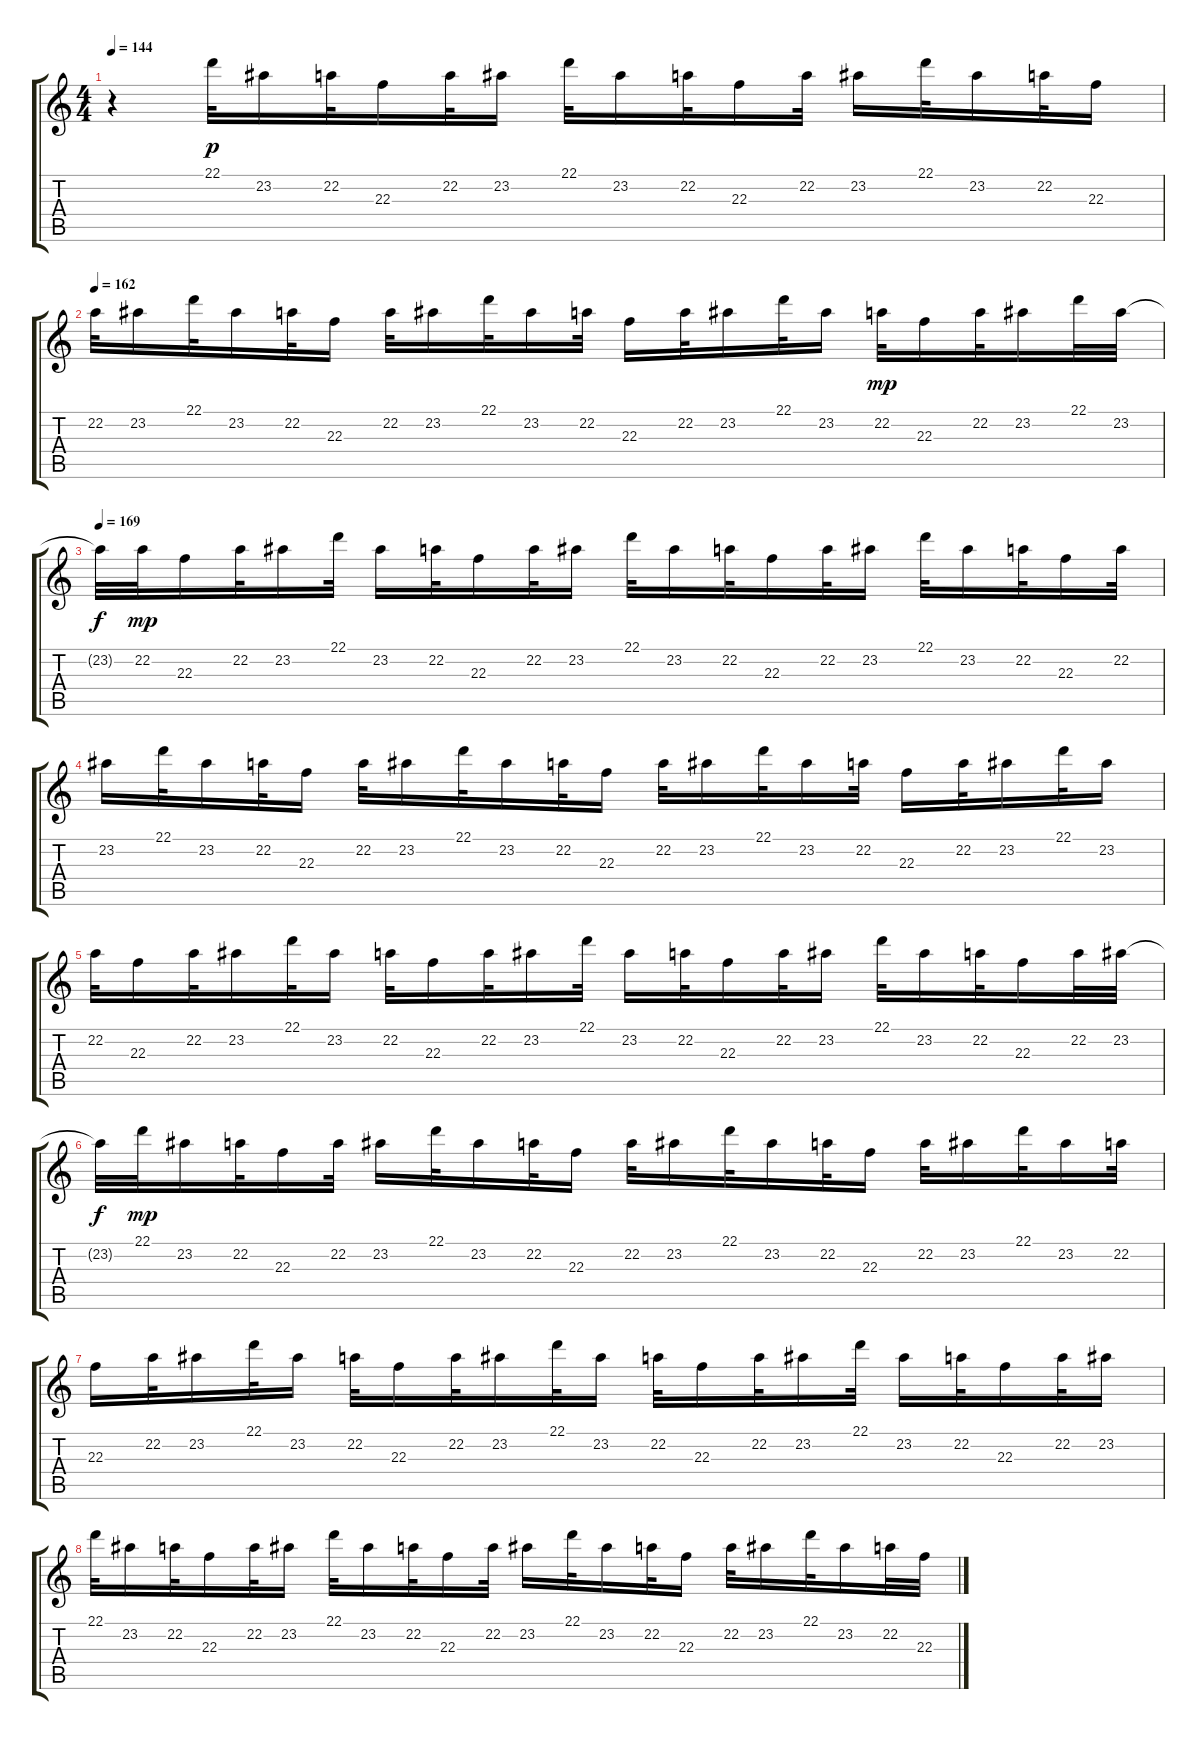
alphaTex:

\track "" {instrument glockenspiel}
\staff {score tabs}
\tuning (E4 B3 G3 D3 A2 E2) {hide}
\ts (4 4)
\tempo 144
\clef g2
\ks c
r.4{dy pp} 22.1.32{dy p} 23.2.16 22.2.32 22.3.16 22.2.32 23.2.16 22.1.32 23.2.16 22.2.32 22.3.16 22.2.32 23.2.16 22.1.32 23.2.16 22.2.32 22.3.16 |
\tempo 162
22.2.32 23.2.16 22.1.32 23.2.16 22.2.32 22.3.16 22.2.32 23.2.16 22.1.32 23.2.16 22.2.32 22.3.16 22.2.32 23.2.16 22.1.32 23.2.16 22.2.32{dy mp} 22.3.16 22.2.32 23.2.16 22.1.32 23.2.32 |
\tempo 169
23.2{t}.32{dy f} 22.2.32{dy mp} 22.3.16 22.2.32 23.2.16 22.1.32 23.2.16 22.2.32 22.3.16 22.2.32 23.2.16 22.1.32 23.2.16 22.2.32 22.3.16 22.2.32 23.2.16 22.1.32 23.2.16 22.2.32 22.3.16 22.2.32 |
23.2.16 22.1.32 23.2.16 22.2.32 22.3.16 22.2.32 23.2.16 22.1.32 23.2.16 22.2.32 22.3.16 22.2.32 23.2.16 22.1.32 23.2.16 22.2.32 22.3.16 22.2.32 23.2.16 22.1.32 23.2.16 |
22.2.32 22.3.16 22.2.32 23.2.16 22.1.32 23.2.16 22.2.32 22.3.16 22.2.32 23.2.16 22.1.32 23.2.16 22.2.32 22.3.16 22.2.32 23.2.16 22.1.32 23.2.16 22.2.32 22.3.16 22.2.32 23.2.32 |
23.2{t}.32{dy f} 22.1.32{dy mp} 23.2.16 22.2.32 22.3.16 22.2.32 23.2.16 22.1.32 23.2.16 22.2.32 22.3.16 22.2.32 23.2.16 22.1.32 23.2.16 22.2.32 22.3.16 22.2.32 23.2.16 22.1.32 23.2.16 22.2.32 |
22.3.16 22.2.32 23.2.16 22.1.32 23.2.16 22.2.32 22.3.16 22.2.32 23.2.16 22.1.32 23.2.16 22.2.32 22.3.16 22.2.32 23.2.16 22.1.32 23.2.16 22.2.32 22.3.16 22.2.32 23.2.16 |
22.1.32 23.2.16 22.2.32 22.3.16 22.2.32 23.2.16 22.1.32 23.2.16 22.2.32 22.3.16 22.2.32 23.2.16 22.1.32 23.2.16 22.2.32 22.3.16 22.2.32 23.2.16 22.1.32 23.2.16 22.2.32 22.3.32
